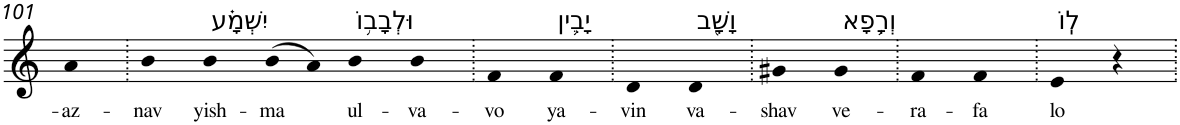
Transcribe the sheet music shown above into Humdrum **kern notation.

**kern	**text
*part1	*part1
*staff1	*staff1
*I"Piano	*
*I'Pno	*
!!LO:PB:g=z
*clefG2	*
*k[]	*
=101	=101
!	!LO:LY:b
4a	-az-
=102.	=102.
!	!LO:LY:b
4b	-nav
!LO:TX:a:t=יִשְׁמָ֗ע	!
!	!LO:LY:b
4b	yish-
!	!LO:LY:b
(8b	-ma
8a)	.
!LO:TX:a:t=וּלְבָב֥וֹ	!
!	!LO:LY:b
4b	ul-
!	!LO:LY:b
4b	-va-
=103.	=103.
!	!LO:LY:b
4f	-vo
!LO:TX:a:t=יָבִ֛ין	!
!	!LO:LY:b
4f	ya-
=104.	=104.
!	!LO:LY:b
4d	-vin
!LO:TX:a:t=וָשָׁ֖ב	!
!	!LO:LY:b
4d	va-
=105.	=105.
!	!LO:LY:b
4g#X	-shav
!LO:TX:a:t=וְרָ֥פָא	!
!	!LO:LY:b
4g#	ve-
=106.	=106.
!	!LO:LY:b
4f	-ra-
!	!LO:LY:b
4f	-fa
=107.	=107.
!LO:TX:a:t=לֽוֹ	!
!	!LO:LY:b
4e	lo
4r	.
=.	=.
*-	*-
